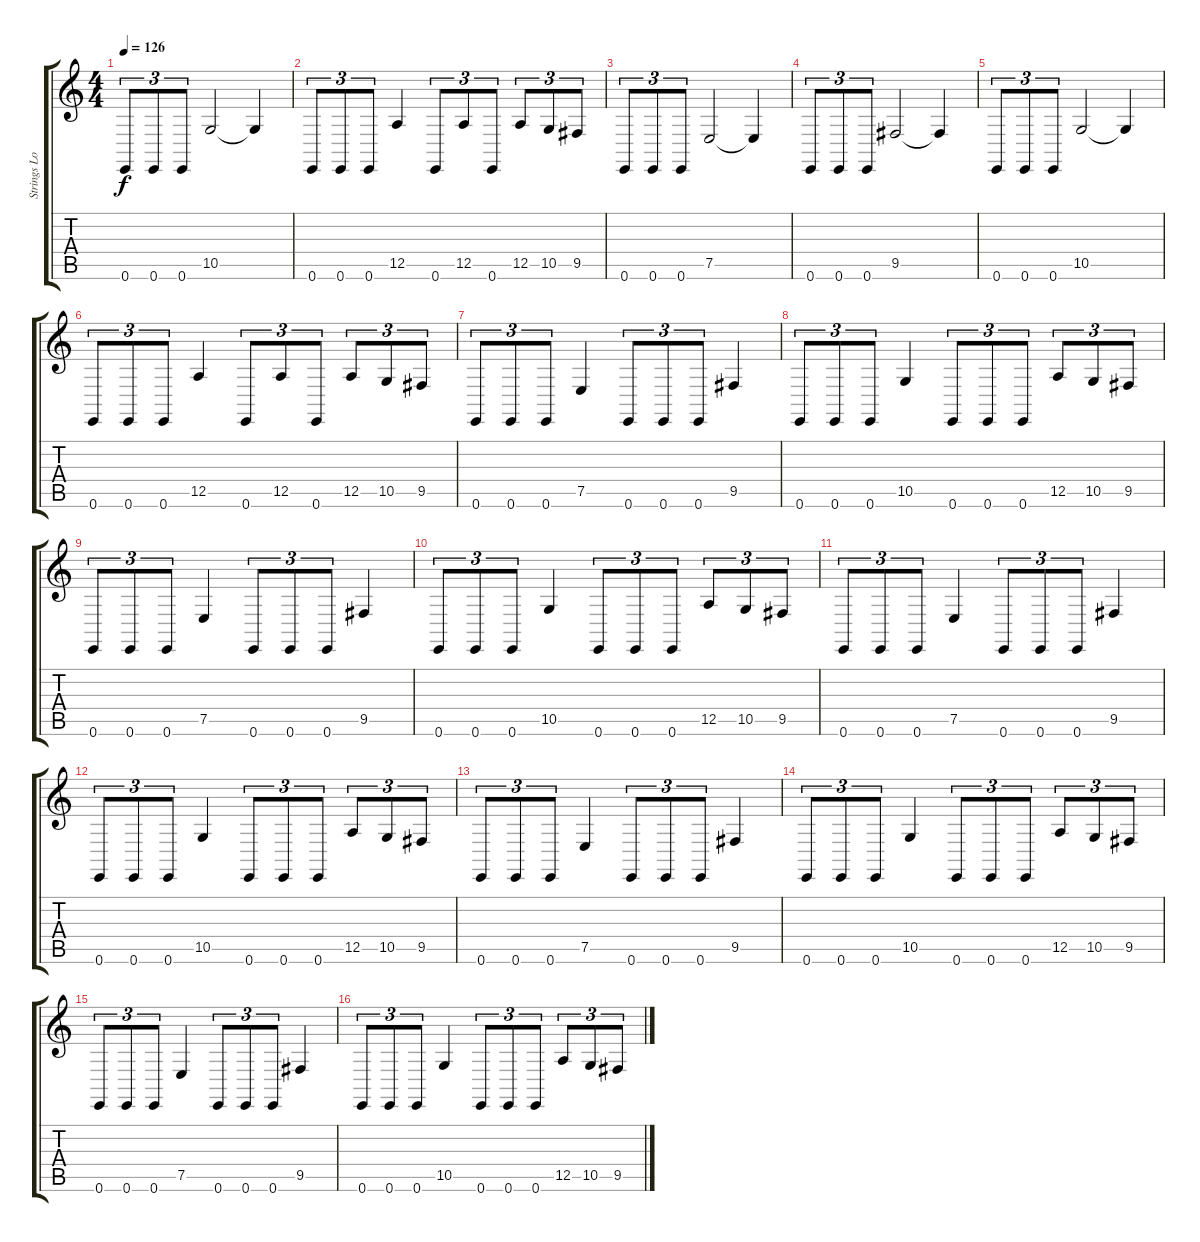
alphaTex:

\track ("Strings Lower" "Strings Lo") {instrument tremolostrings}
\staff {score tabs}
\tuning (E4 B3 G3 D3 A2 E2) {hide}
\ts (4 4)
\tempo 126
\clef g2
\ks c
0.6.8{tu (3 2) dy f} 0.6.8{tu (3 2)} 0.6.8{tu (3 2)} 10.5.2 10.5{t}.4 |
0.6.8{tu (3 2)} 0.6.8{tu (3 2)} 0.6.8{tu (3 2)} 12.5.4 0.6.8{tu (3 2)} 12.5.8{tu (3 2)} 0.6.8{tu (3 2)} 12.5.8{tu (3 2)} 10.5.8{tu (3 2)} 9.5.8{tu (3 2)} |
0.6.8{tu (3 2)} 0.6.8{tu (3 2)} 0.6.8{tu (3 2)} 7.5.2 7.5{t}.4 |
0.6.8{tu (3 2)} 0.6.8{tu (3 2)} 0.6.8{tu (3 2)} 9.5.2 9.5{t}.4 |
0.6.8{tu (3 2)} 0.6.8{tu (3 2)} 0.6.8{tu (3 2)} 10.5.2 10.5{t}.4 |
0.6.8{tu (3 2)} 0.6.8{tu (3 2)} 0.6.8{tu (3 2)} 12.5.4 0.6.8{tu (3 2)} 12.5.8{tu (3 2)} 0.6.8{tu (3 2)} 12.5.8{tu (3 2)} 10.5.8{tu (3 2)} 9.5.8{tu (3 2)} |
0.6.8{tu (3 2)} 0.6.8{tu (3 2)} 0.6.8{tu (3 2)} 7.5.4 0.6.8{tu (3 2)} 0.6.8{tu (3 2)} 0.6.8{tu (3 2)} 9.5.4 |
0.6.8{tu (3 2)} 0.6.8{tu (3 2)} 0.6.8{tu (3 2)} 10.5.4 0.6.8{tu (3 2)} 0.6.8{tu (3 2)} 0.6.8{tu (3 2)} 12.5.8{tu (3 2)} 10.5.8{tu (3 2)} 9.5.8{tu (3 2)} |
0.6.8{tu (3 2)} 0.6.8{tu (3 2)} 0.6.8{tu (3 2)} 7.5.4 0.6.8{tu (3 2)} 0.6.8{tu (3 2)} 0.6.8{tu (3 2)} 9.5.4 |
0.6.8{tu (3 2)} 0.6.8{tu (3 2)} 0.6.8{tu (3 2)} 10.5.4 0.6.8{tu (3 2)} 0.6.8{tu (3 2)} 0.6.8{tu (3 2)} 12.5.8{tu (3 2)} 10.5.8{tu (3 2)} 9.5.8{tu (3 2)} |
0.6.8{tu (3 2)} 0.6.8{tu (3 2)} 0.6.8{tu (3 2)} 7.5.4 0.6.8{tu (3 2)} 0.6.8{tu (3 2)} 0.6.8{tu (3 2)} 9.5.4 |
0.6.8{tu (3 2)} 0.6.8{tu (3 2)} 0.6.8{tu (3 2)} 10.5.4 0.6.8{tu (3 2)} 0.6.8{tu (3 2)} 0.6.8{tu (3 2)} 12.5.8{tu (3 2)} 10.5.8{tu (3 2)} 9.5.8{tu (3 2)} |
0.6.8{tu (3 2)} 0.6.8{tu (3 2)} 0.6.8{tu (3 2)} 7.5.4 0.6.8{tu (3 2)} 0.6.8{tu (3 2)} 0.6.8{tu (3 2)} 9.5.4 |
0.6.8{tu (3 2)} 0.6.8{tu (3 2)} 0.6.8{tu (3 2)} 10.5.4 0.6.8{tu (3 2)} 0.6.8{tu (3 2)} 0.6.8{tu (3 2)} 12.5.8{tu (3 2)} 10.5.8{tu (3 2)} 9.5.8{tu (3 2)} |
0.6.8{tu (3 2)} 0.6.8{tu (3 2)} 0.6.8{tu (3 2)} 7.5.4 0.6.8{tu (3 2)} 0.6.8{tu (3 2)} 0.6.8{tu (3 2)} 9.5.4 |
0.6.8{tu (3 2)} 0.6.8{tu (3 2)} 0.6.8{tu (3 2)} 10.5.4 0.6.8{tu (3 2)} 0.6.8{tu (3 2)} 0.6.8{tu (3 2)} 12.5.8{tu (3 2)} 10.5.8{tu (3 2)} 9.5.8{tu (3 2)}
